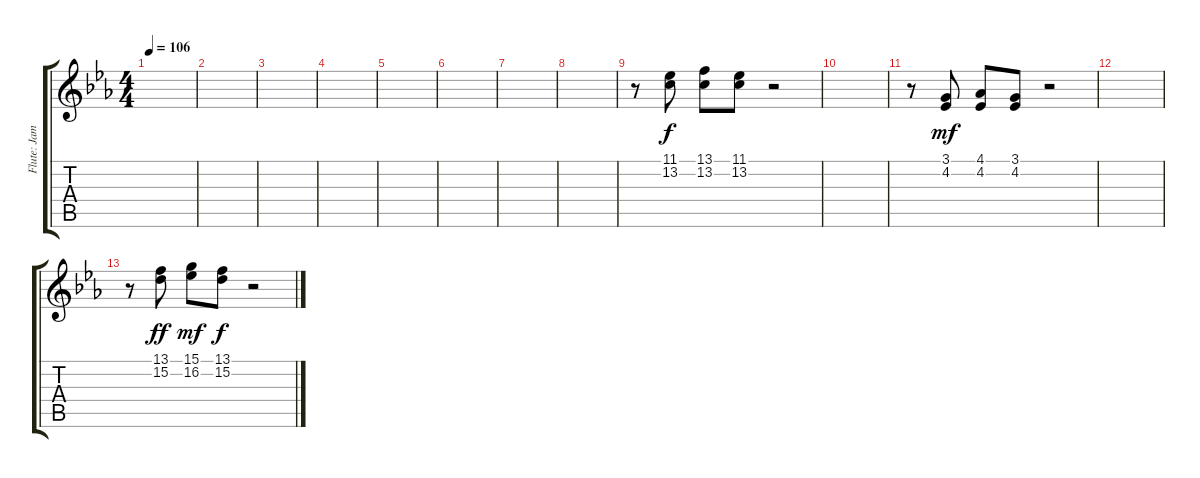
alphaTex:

\track ("Flute: James" "Flute: Jam") {instrument flute}
\staff {score tabs}
\tuning (E4 B3 G3 D3 A2 E2) {hide}
\ts (4 4)
\tempo 106
\clef g2
\ks eb
|
|
|
|
|
|
|
|
r.8 (11.1 13.2).8{dy f} (13.1 13.2).8 (11.1 13.2).8 r.2 |
|
r.8 (3.1 4.2).8{dy mf} (4.1 4.2).8 (3.1 4.2).8 r.2 |
|
r.8 (13.1 15.2).8{dy ff} (15.1 16.2).8{dy mf} (13.1 15.2).8{dy f} r.2
